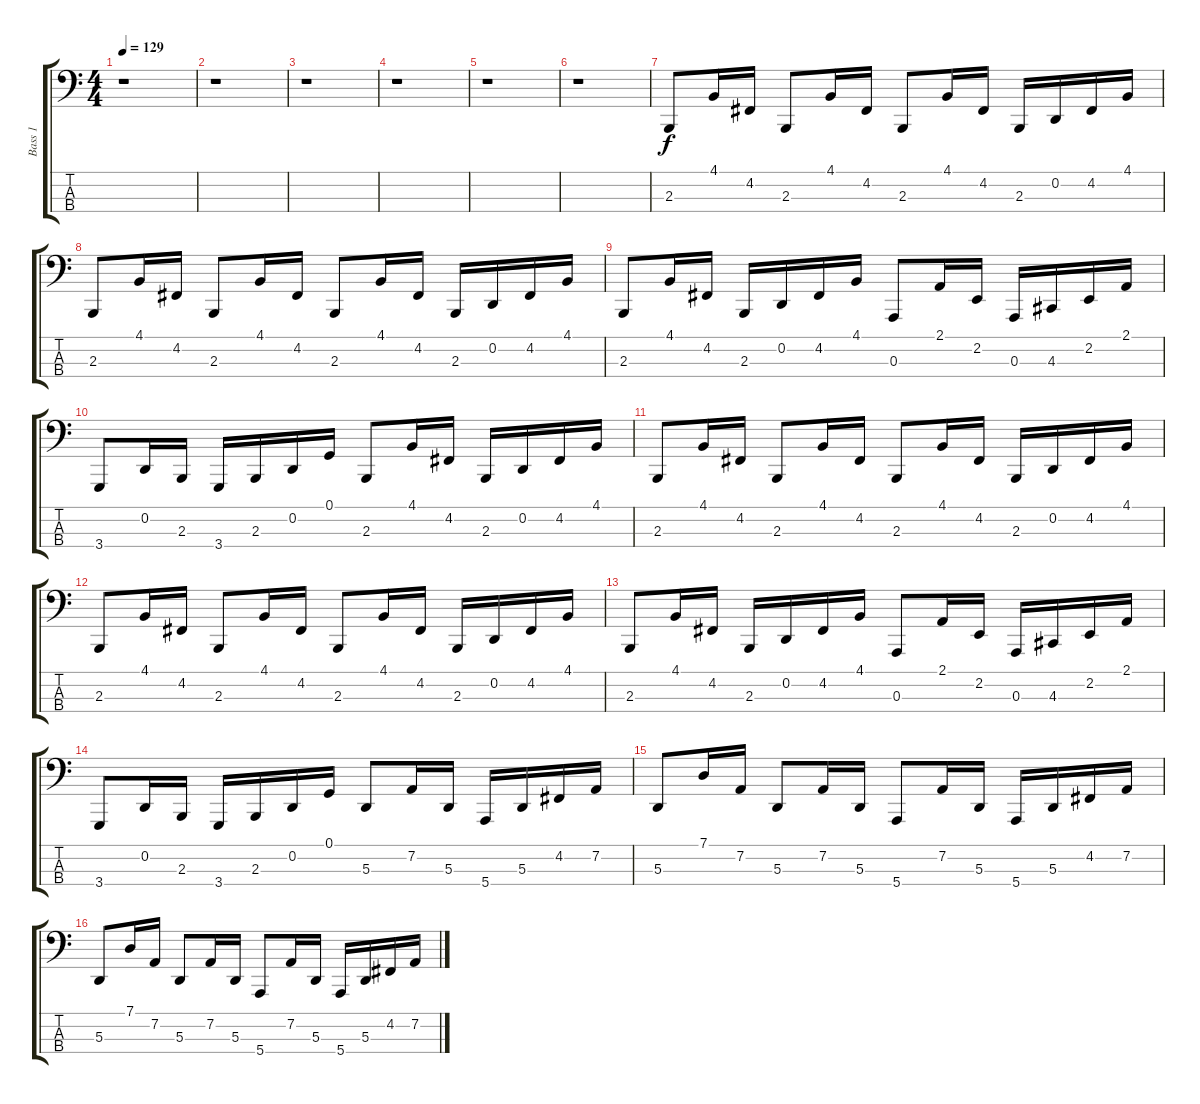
\track ("Bass 1" "Bass 1") {instrument lead2sawtooth}
\staff {score tabs}
\tuning (G2 D2 A1 E1) {hide}
\ts (4 4)
\tempo 129
\clef f4
\ks c
r.1{dy f} |
r.1 |
r.1 |
r.1 |
r.1 |
r.1 |
2.3.8 4.1.16 4.2.16 2.3.8 4.1.16 4.2.16 2.3.8 4.1.16 4.2.16 2.3.16 0.2.16 4.2.16 4.1.16 |
2.3.8 4.1.16 4.2.16 2.3.8 4.1.16 4.2.16 2.3.8 4.1.16 4.2.16 2.3.16 0.2.16 4.2.16 4.1.16 |
2.3.8 4.1.16 4.2.16 2.3.16 0.2.16 4.2.16 4.1.16 0.3.8 2.1.16 2.2.16 0.3.16 4.3.16 2.2.16 2.1.16 |
3.4.8 0.2.16 2.3.16 3.4.16 2.3.16 0.2.16 0.1.16 2.3.8 4.1.16 4.2.16 2.3.16 0.2.16 4.2.16 4.1.16 |
2.3.8 4.1.16 4.2.16 2.3.8 4.1.16 4.2.16 2.3.8 4.1.16 4.2.16 2.3.16 0.2.16 4.2.16 4.1.16 |
2.3.8 4.1.16 4.2.16 2.3.8 4.1.16 4.2.16 2.3.8 4.1.16 4.2.16 2.3.16 0.2.16 4.2.16 4.1.16 |
2.3.8 4.1.16 4.2.16 2.3.16 0.2.16 4.2.16 4.1.16 0.3.8 2.1.16 2.2.16 0.3.16 4.3.16 2.2.16 2.1.16 |
3.4.8 0.2.16 2.3.16 3.4.16 2.3.16 0.2.16 0.1.16 5.3.8 7.2.16 5.3.16 5.4.16 5.3.16 4.2.16 7.2.16 |
5.3.8 7.1.16 7.2.16 5.3.8 7.2.16 5.3.16 5.4.8 7.2.16 5.3.16 5.4.16 5.3.16 4.2.16 7.2.16 |
5.3.8 7.1.16 7.2.16 5.3.8 7.2.16 5.3.16 5.4.8 7.2.16 5.3.16 5.4.16 5.3.16 4.2.16 7.2.16
